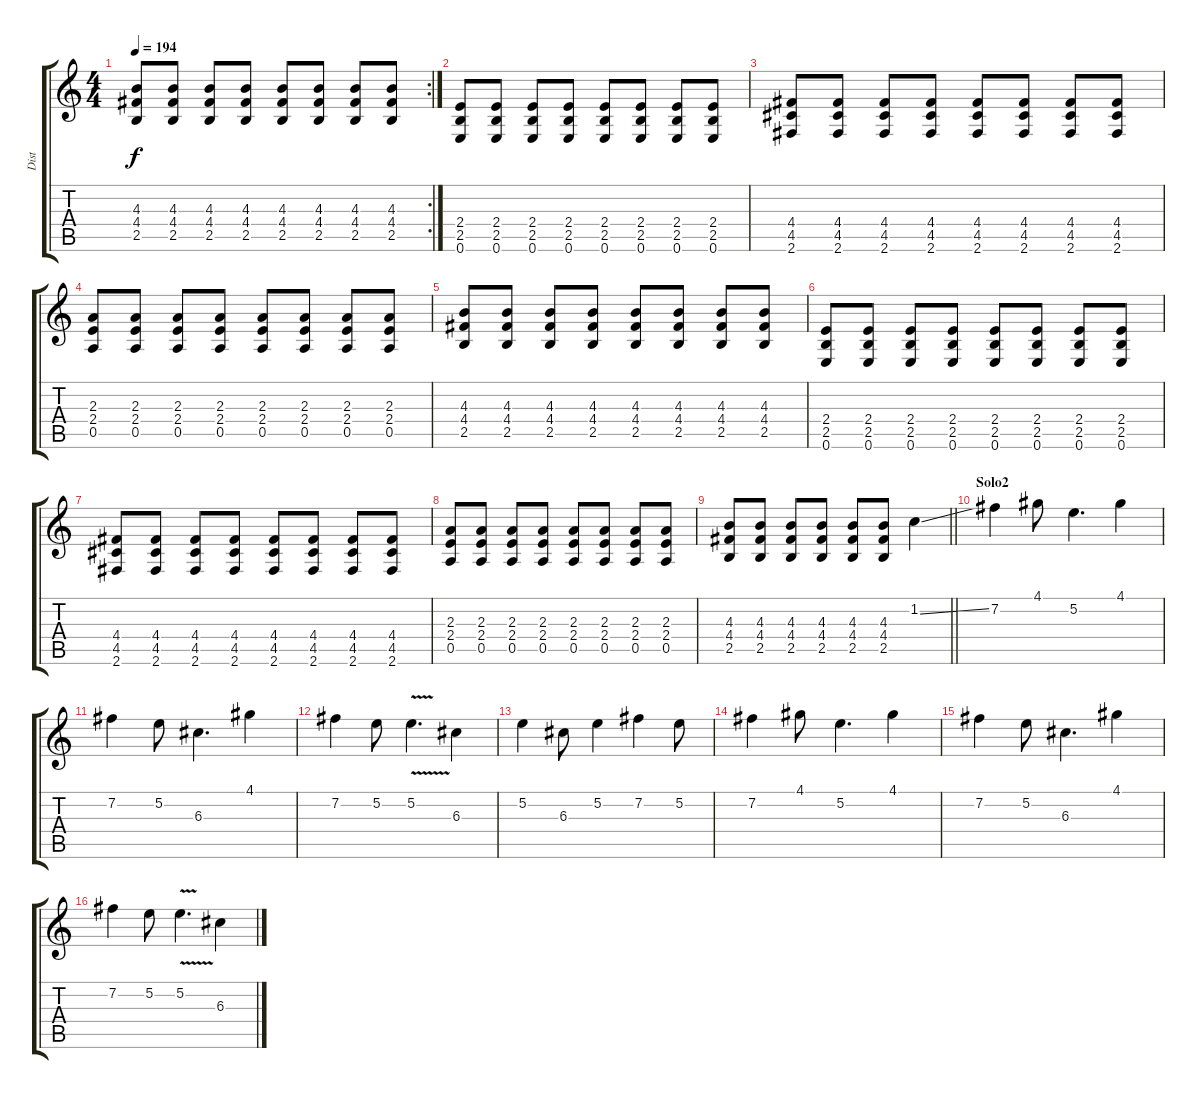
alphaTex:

\track ("Dist" "Dist") {solo instrument electricguitarclean}
\staff {score tabs}
\tuning (E4 B3 G3 D3 A2 E2) {hide}
\rc 2
\ts (4 4)
\tempo 194
\clef g2
\ks c
(4.3 4.4 2.5).8{dy f} (4.3 4.4 2.5).8 (4.3 4.4 2.5).8 (4.3 4.4 2.5).8 (4.3 4.4 2.5).8 (4.3 4.4 2.5).8 (4.3 4.4 2.5).8 (4.3 4.4 2.5).8 |
(2.4 2.5 0.6).8 (2.4 2.5 0.6).8 (2.4 2.5 0.6).8 (2.4 2.5 0.6).8 (2.4 2.5 0.6).8 (2.4 2.5 0.6).8 (2.4 2.5 0.6).8 (2.4 2.5 0.6).8 |
(4.4 4.5 2.6).8 (4.4 4.5 2.6).8 (4.4 4.5 2.6).8 (4.4 4.5 2.6).8 (4.4 4.5 2.6).8 (4.4 4.5 2.6).8 (4.4 4.5 2.6).8 (4.4 4.5 2.6).8 |
(2.3 2.4 0.5).8 (2.3 2.4 0.5).8 (2.3 2.4 0.5).8 (2.3 2.4 0.5).8 (2.3 2.4 0.5).8 (2.3 2.4 0.5).8 (2.3 2.4 0.5).8 (2.3 2.4 0.5).8 |
(4.3 4.4 2.5).8 (4.3 4.4 2.5).8 (4.3 4.4 2.5).8 (4.3 4.4 2.5).8 (4.3 4.4 2.5).8 (4.3 4.4 2.5).8 (4.3 4.4 2.5).8 (4.3 4.4 2.5).8 |
(2.4 2.5 0.6).8 (2.4 2.5 0.6).8 (2.4 2.5 0.6).8 (2.4 2.5 0.6).8 (2.4 2.5 0.6).8 (2.4 2.5 0.6).8 (2.4 2.5 0.6).8 (2.4 2.5 0.6).8 |
(4.4 4.5 2.6).8 (4.4 4.5 2.6).8 (4.4 4.5 2.6).8 (4.4 4.5 2.6).8 (4.4 4.5 2.6).8 (4.4 4.5 2.6).8 (4.4 4.5 2.6).8 (4.4 4.5 2.6).8 |
(2.3 2.4 0.5).8 (2.3 2.4 0.5).8 (2.3 2.4 0.5).8 (2.3 2.4 0.5).8 (2.3 2.4 0.5).8 (2.3 2.4 0.5).8 (2.3 2.4 0.5).8 (2.3 2.4 0.5).8 |
\barLineRight lightlight
(4.3 4.4 2.5).8 (4.3 4.4 2.5).8 (4.3 4.4 2.5).8 (4.3 4.4 2.5).8 (4.3 4.4 2.5).8 (4.3 4.4 2.5).8 1.2{ss}.4 |
\section ("" "Solo2")
7.2.4 4.1.8 5.2.4{d} 4.1.4 |
7.2.4 5.2.8 6.3.4{d} 4.1.4 |
7.2.4 5.2.8 5.2{v}.4{d} 6.3.4 |
5.2.4 6.3.8 5.2.4 7.2.4 5.2.8 |
7.2.4 4.1.8 5.2.4{d} 4.1.4 |
7.2.4 5.2.8 6.3.4{d} 4.1.4 |
7.2.4 5.2.8 5.2{v}.4{d} 6.3.4
